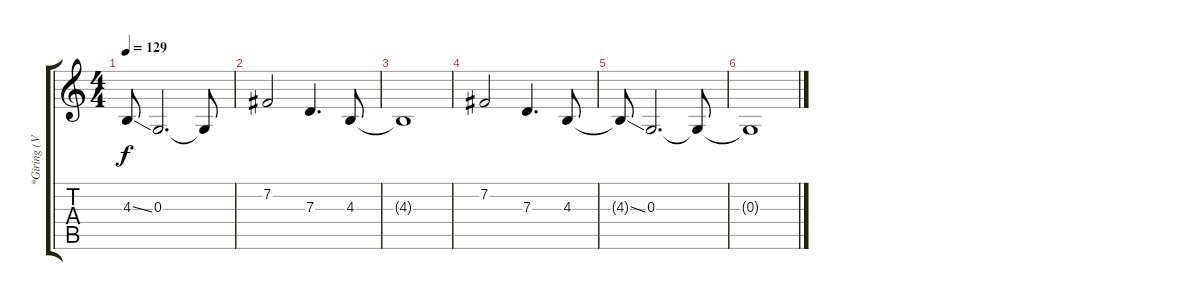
\track ("*Giring (Vocal)" "*Giring (V") {instrument oboe}
\staff {score tabs}
\tuning (E4 B3 G3 D3 A2 E2) {hide}
\ts (4 4)
\tempo 129
\clef g2
\ks c
4.3{ss t}.8{dy f} 0.3.2{d} 0.3{t}.8 |
7.2.2 7.3.4{d} 4.3.8 |
4.3{t}.1 |
7.2.2 7.3.4{d} 4.3.8 |
4.3{ss t}.8 0.3.2{d} 0.3{t}.8 |
0.3{t}.1
